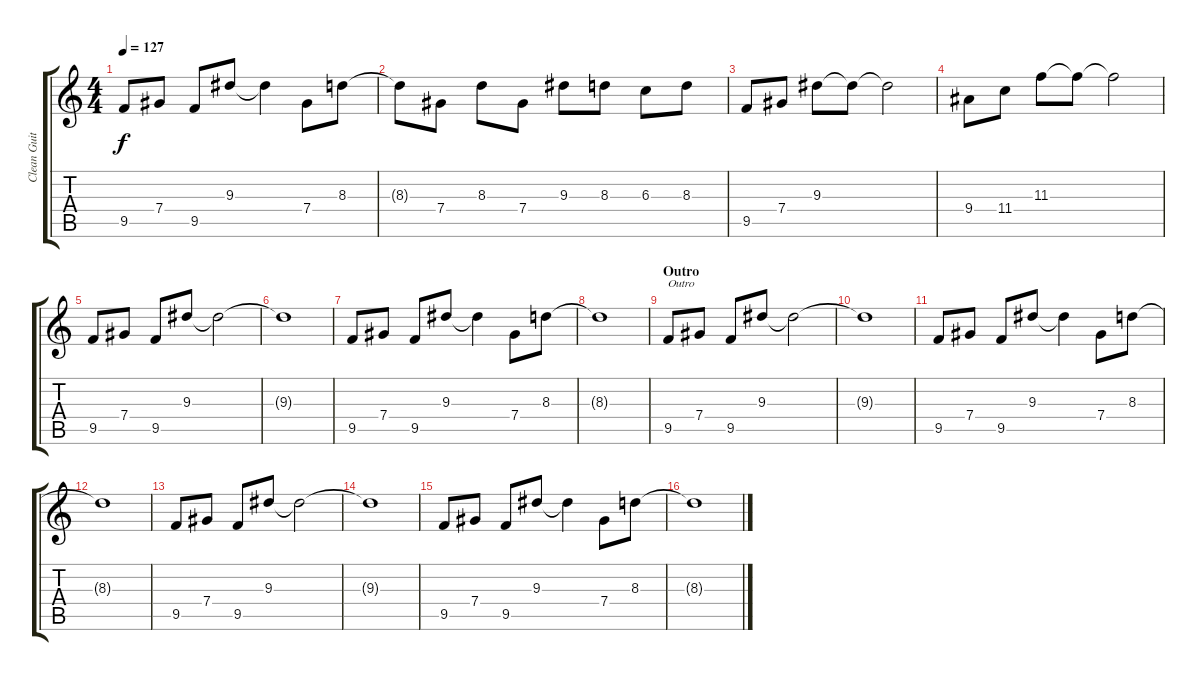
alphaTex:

\track ("Clean Guitar" "Clean Guit") {instrument electricguitarjazz}
\staff {score tabs}
\tuning (Eb4 Bb3 Gb3 Db3 Ab2 Eb2) {hide}
\ts (4 4)
\tempo 127
\clef g2
\ks c
9.5.8{dy f} 7.4.8 9.5.8 9.3.8 9.3{t}.4 7.4.8 8.3.8 |
8.3{t}.8 7.4.8 8.3.8 7.4.8 9.3.8 8.3.8 6.3.8 8.3.8 |
9.5.8 7.4.8 9.3.8 9.3{t}.8 9.3{t}.2 |
9.4.8 11.4.8 11.3.8 11.3{t}.8 11.3{t}.2 |
9.5.8 7.4.8 9.5.8 9.3.8 9.3{t}.2 |
9.3{t}.1 |
9.5.8 7.4.8 9.5.8 9.3.8 9.3{t}.4 7.4.8 8.3.8 |
8.3{t}.1 |
\section ("" "Outro")
9.5.8{txt "Outro"} 7.4.8 9.5.8 9.3.8 9.3{t}.2 |
9.3{t}.1 |
9.5.8 7.4.8 9.5.8 9.3.8 9.3{t}.4 7.4.8 8.3.8 |
8.3{t}.1 |
9.5.8 7.4.8 9.5.8 9.3.8 9.3{t}.2 |
9.3{t}.1 |
9.5.8 7.4.8 9.5.8 9.3.8 9.3{t}.4 7.4.8 8.3.8 |
8.3{t}.1
